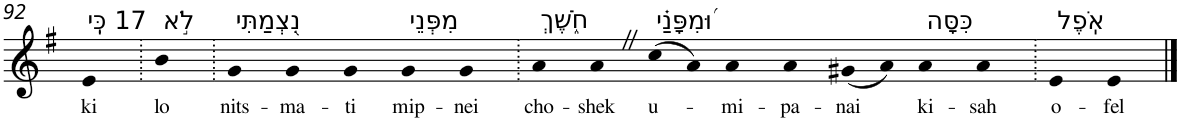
**kern	**text
*part1	*part1
*staff1	*staff1
*I"Piano	*
*I'Pno	*
!!LO:PB:g=z
*clefG2	*
*k[f#]	*
*G:	*
=92	=92
!LO:TX:a:t=17 כִּֽי	!
!	!LO:LY:b
4e	ki
=93.	=93.
!LO:TX:a:t=לֹ֣א	!
!	!LO:LY:b
4b	lo
=94.	=94.
!LO:TX:a:t=נִ֭צְמַתִּי	!
!	!LO:LY:b
4g	nits-
!	!LO:LY:b
4g	-ma-
!	!LO:LY:b
4g	-ti
!LO:TX:a:t=מִפְּנֵי	!
!	!LO:LY:b
4g	mip-
!	!LO:LY:b
4g	-nei
=95.	=95.
!LO:TX:a:t=חֹ֑שֶׁךְ	!
!	!LO:LY:b
4a	cho-
!	!LO:LY:b
4aZ	-shek
!LO:TX:a:t=וּ֝מִפָּנַ֗י	!
!	!LO:LY:b
(8cc	u-
8a)	.
!	!LO:LY:b
4a	-mi-
!	!LO:LY:b
4a	-pa-
!	!LO:LY:b
(8g#X	-nai
8a)	.
!LO:TX:a:t=כִּסָּה	!
!	!LO:LY:b
4a	ki-
!	!LO:LY:b
4a	-sah
=96.	=96.
!LO:TX:a:t=אֹֽפֶל	!
!	!LO:LY:b
4e	o-
!	!LO:LY:b
4e	-fel
==	==
*-	*-
